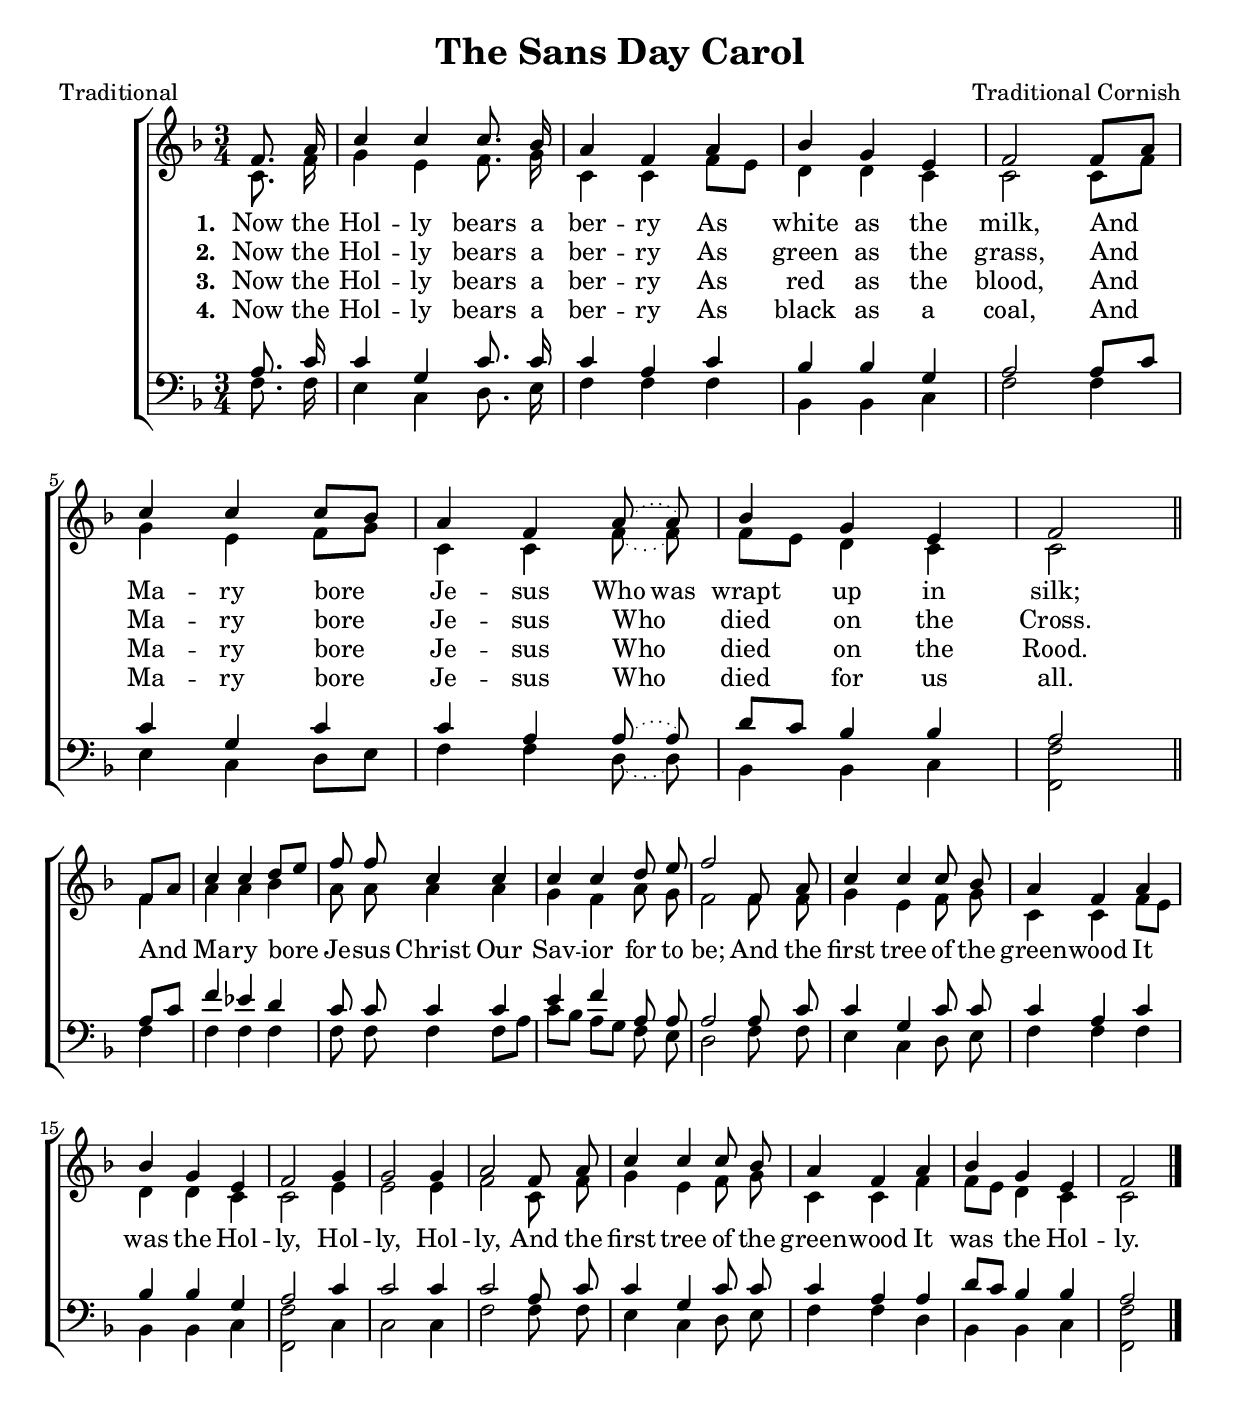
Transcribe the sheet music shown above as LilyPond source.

\version "2.14.2"
\include "util.ly"
\header {
  title = "The Sans Day Carol"
  poet = "Traditional"
  composer = "Traditional Cornish"
  %tagline = \markup { from \italic {The Cornish Song Book}, 1929, via \italic{HymnsAndCarolsOfChristmas.com}}
}

global = {
  \key f \major
  \time 3/4
  \autoBeamOff
  % Quarter note = 108
}

sopMusic = \relative c' {
  \partial 4 f8. a16 |
  c4 c c8. bes16 |
  a4 f a |
  bes g e |
  f2 f8[ a] |
  c4 c c8[ bes] |
  
  a4 f \slurDotted a8( a) |
  bes4 g e |
  f2 \bar "||" \break
  f8[ a] |
  c4 c d8[ e] |
  f8 f c4 c |
  
  c c d8 e |
  f2 f,8 a |
  c4 c c8 bes |
  a4 f a |
  bes g e |
  f2 g4 |
  
  g2 g4 |
  a2 f8 a |
  c4 c c8 bes |
  a4 f a |
  bes g e |
  \partial 2 f2 \bar "|."
  
}
sopWords = \lyricmode {
  
}

altoMusic = \relative c' {
  c8. f16 |
  g4 e f8. g16 |
  c,4 c f8[ e] |
  d4 d c |
  c2 c8[ f] |
  g4 e f8[ g] |
  
  c,4 c \slurDotted f8( f) |
  f[ e] d4 c |
  c2 |
  f4 |
  a a bes |
  a8 a a4 a |
  
  g f a8 g |
  f2 f8 f |
  g4 e f8 g |
  c,4 c f8[ e] |
  d4 d c |
  c2 e4 |
  
  e2 e4 |
  f2 c8 f |
  g4 e f8 g |
  c,4 c f |
  f8[ e] d4 c |
  c2 \bar "|."
}
altoWords = \lyricmode {
  \dropLyricsV
  \set stanza = #"1. "
  Now the Hol -- ly bears a ber -- ry
  As white as the milk,
  And Ma -- ry bore Je -- sus
  \set ignoreMelismata = ##t
  Who was wrapt up in silk;
  \unset ignoreMelismata
  
  And Ma -- ry bore Je -- sus Christ Our
  Sav -- ior for to be;
  And the first tree of the green -- wood
  It was the Hol -- ly,
  Hol -- ly,
  Hol -- ly,
  And the first tree of the green -- wood
  It was the Hol -- ly.
}
altoWordsII = \lyricmode {
  \dropLyricsV
%\markup\italic
  \set stanza = #"2. "
  Now the Hol -- ly bears a ber -- ry
  As green as the grass,
  And Ma -- ry bore Je -- sus Who died on the Cross.
}
altoWordsIII = \lyricmode {
  \dropLyricsV
  \set stanza = #"3. "
  Now the Hol -- ly bears a ber -- ry
  As red as the blood,
  And Ma -- ry bore Je -- sus Who died on the Rood.
}
altoWordsIV = \lyricmode {
  \dropLyricsV
  \set stanza = #"4. "
  Now the Hol -- ly bears a ber -- ry
  As black as a coal,
  And Ma -- ry bore Je -- sus Who died for us all.
}
altoWordsV = \lyricmode {
  \set stanza = #"5. "
  \set ignoreMelismata = ##t
}
altoWordsVI = \lyricmode {
  \set stanza = #"6. "
  \set ignoreMelismata = ##t
}
tenorMusic = \relative c' {
  a8. c16 |
  c4 g c8. c16 |
  c4 a c |
  bes bes g |
  a2 a8[ c] |
  c4 g c |
  
  c a \slurDotted a8( a) |
  d[ c] bes4 bes |
  a2 |
  a8[ c] |
  f4 ees d |
  c8 c c4 c |
  
  e f a,8 a |
  a2 a8 c |
  c4 g c8 c |
  c4 a c |
  bes bes g |
  a2 c4 |
  
  c2 c4 |
  c2 a8 c |
  c4 g c8 c |
  c4 a a |
  d8[ c] bes4 bes |
  a2 \bar "|."
}
tenorWords = \lyricmode {

}

bassMusic = \relative c {
  f8. f16 |
  e4 c d8. e16 |
  f4 f f |
  bes, bes c |
  f2 f4 |
  e c d8[ e] |
  
  f4 f \slurDotted d8( d) |
  bes4 bes c |
  <f f,>2 |
  f4 |
  f f f |
  f8 f f4 f8[ a] |
  
  c[ bes] a[ g] f e |
  d2 f8 f |
  e4 c d8 e |
  f4 f f |
  bes, bes c |
  <f f,>2 c4 |
  
  c2 c4 |
  f2 f8 f |
  e4 c d8 e |
  f4 f d |
  bes bes c |
  <f f,>2 \bar "|."
}
bassWords = \lyricmode {

}

pianoRH = \relative c' {
  
}
pianoLH = \relative c' {
  
}

\score {
  <<
   \new ChoirStaff <<
    \new Staff = women <<
      \new Voice = "sopranos" { \voiceOne << \global \sopMusic >> }
      \new Voice = "altos" { \voiceTwo << \global \altoMusic >> }
    >>
    \new Lyrics \with { alignAboveContext = #"women" \override VerticalAxisGroup #'nonstaff-relatedstaff-spacing = #'((basic-distance . 1))} \lyricsto "sopranos" \sopWords
    \new Lyrics = "altosVI"  \with { alignBelowContext = #"women" } \lyricsto "sopranos" \altoWordsVI
    \new Lyrics = "altosV"  \with { alignBelowContext = #"women" } \lyricsto "sopranos" \altoWordsV
    \new Lyrics = "altosIV"  \with { alignBelowContext = #"women" } \lyricsto "sopranos" \altoWordsIV
    \new Lyrics = "altosIII"  \with { alignBelowContext = #"women" } \lyricsto "sopranos" \altoWordsIII
    \new Lyrics = "altosII"  \with { alignBelowContext = #"women" } \lyricsto "sopranos" \altoWordsII
    \new Lyrics = "altos"  \with { alignBelowContext = #"women" \override VerticalAxisGroup #'nonstaff-relatedstaff-spacing = #'((basic-distance . 1)) } \lyricsto "sopranos" \altoWords
   \new Staff = men <<
      \clef bass
      \new Voice = "tenors" { \voiceOne << \global \tenorMusic >> }
      \new Voice = "basses" { \voiceTwo << \global \bassMusic >> }
    >>
    \new Lyrics \with { alignAboveContext = #"men" \override VerticalAxisGroup #'nonstaff-relatedstaff-spacing = #'((basic-distance . 1)) } \lyricsto "tenors" \tenorWords
    \new Lyrics \with { alignBelowContext = #"men" \override VerticalAxisGroup #'nonstaff-relatedstaff-spacing = #'((basic-distance . 1)) } \lyricsto "basses" \bassWords
  >>
%    \new PianoStaff << \new Staff { \new Voice { \pianoRH } } \new Staff { \clef "bass" \pianoLH } >>
  >>
  \layout { }
  \midi {
    \tempo 4 = 120
    \set Staff.midiInstrument = "flute"
  
    \context {
      \Voice
      \remove "Dynamic_performer"
    }
  }
}
